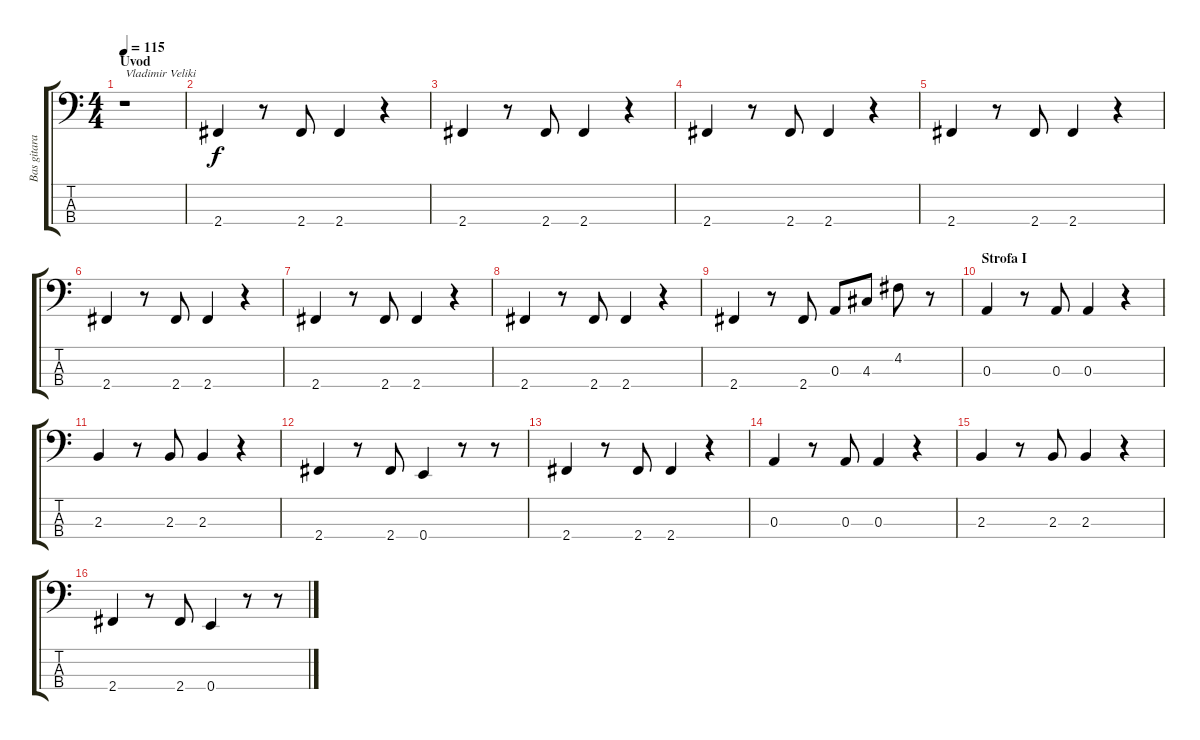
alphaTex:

\track ("Bas gitara" "Bas gitara") {instrument electricbassfinger}
\staff {score tabs}
\tuning (G2 D2 A1 E1) {hide}
\ts (4 4)
\section ("" "Uvod")
\tempo 115
\clef f4
\ks c
r.1{txt "Vladimir Veliki" dy f instrument electricbassfinger} |
2.4.4 r.8 2.4.8 2.4.4 r.4 |
2.4.4 r.8 2.4.8 2.4.4 r.4 |
2.4.4 r.8 2.4.8 2.4.4 r.4 |
2.4.4 r.8 2.4.8 2.4.4 r.4 |
2.4.4 r.8 2.4.8 2.4.4 r.4 |
2.4.4 r.8 2.4.8 2.4.4 r.4 |
2.4.4 r.8 2.4.8 2.4.4 r.4 |
2.4.4 r.8 2.4.8 0.3.8 4.3.8 4.2.8 r.8 |
\section ("" "Strofa I")
0.3.4 r.8 0.3.8 0.3.4 r.4 |
2.3.4 r.8 2.3.8 2.3.4 r.4 |
2.4.4 r.8 2.4.8 0.4.4 r.8 r.8 |
2.4.4 r.8 2.4.8 2.4.4 r.4 |
0.3.4 r.8 0.3.8 0.3.4 r.4 |
2.3.4 r.8 2.3.8 2.3.4 r.4 |
2.4.4 r.8 2.4.8 0.4.4 r.8 r.8
